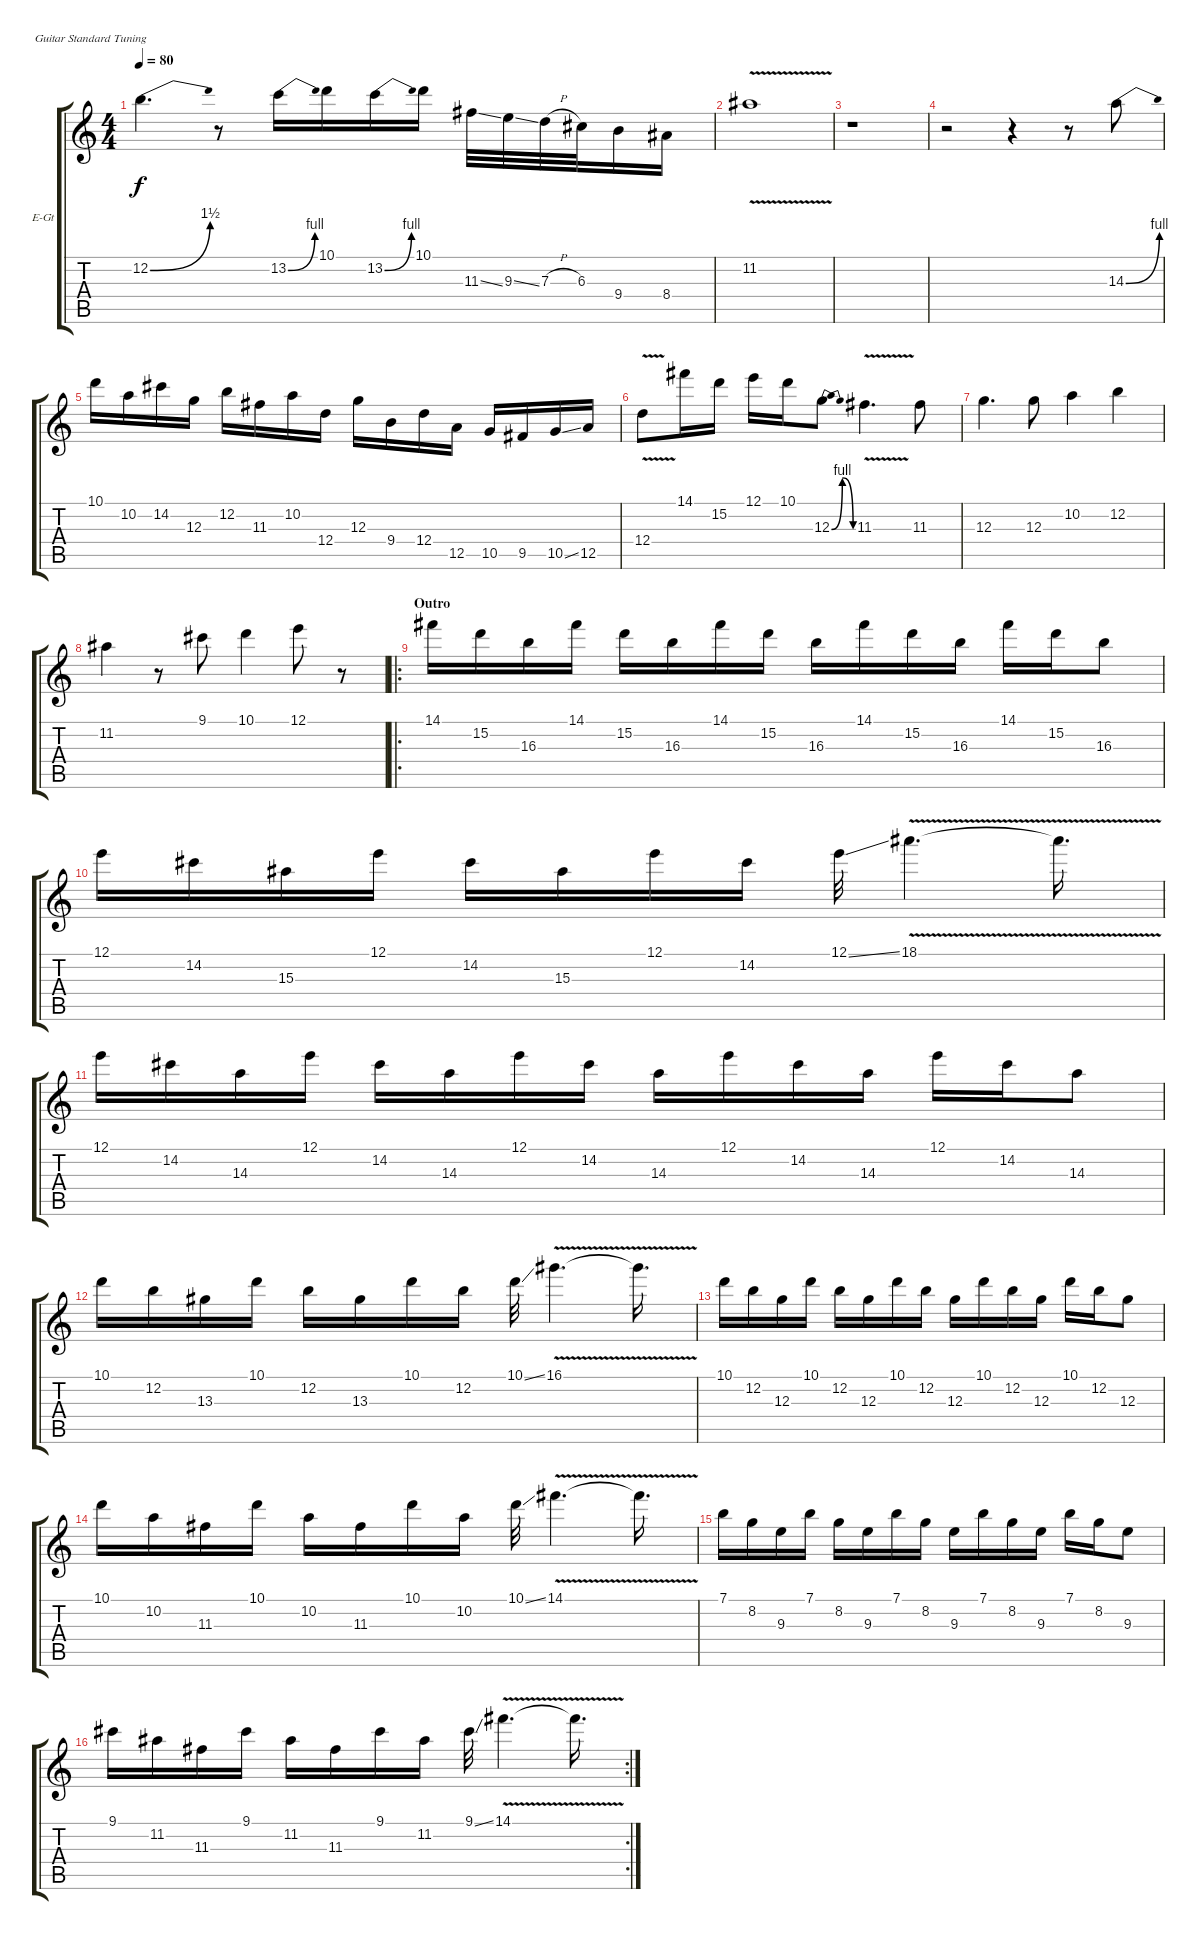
\bracketExtendMode groupsimilarinstruments
\firstSystemTrackNameOrientation horizontal
\otherSystemsTrackNameOrientation horizontal
\track ("Guitar solo 1 (4, 7)" "E-Gt") {instrument overdrivenguitar}
\staff {score tabs}
\tuning (E4 B3 G3 D3 A2 E2)
\ts (4 4)
\tempo 80
\clef g2
\ks c
12.2{be (bend 0 0 60 6)}.4{d dy f} r.8 13.2{be (bend 0 0 60 4)}.16 10.1.16 13.2{be (bend 0 0 60 4)}.16 10.1.16 11.3{ss}.32 9.3{ss}.32 7.3{h}.32 6.3.32 9.4.16 8.4.16 |
11.2{v}.1 |
r.1 |
r.2 r.4 r.8 14.3{be (bend 0 0 60 4)}.8 |
10.1.16 10.2.16 14.2.16 12.3.16 12.2.16 11.3.16 10.2.16 12.4.16 12.3.16 9.4.16 12.4.16 12.5.16 10.5.16 9.5.16 10.5{ss}.16 12.5.16 |
12.4{v}.8 14.1.16 15.2.16 12.1.16 10.1.16 12.3{be (bendrelease 0 0 30 4 30 4 60 0)}.8 11.3{v}.4{d} 11.3.8 |
12.3.4{d} 12.3.8 10.2.4 12.2.4 |
11.2.4 r.8 9.1.8 10.1.4 12.1.8 r.8 |
\ro
\section ("" "Outro")
14.1.16 15.2.16 16.3.16 14.1.16 15.2.16 16.3.16 14.1.16 15.2.16 16.3.16 14.1.16 15.2.16 16.3.16 14.1.16 15.2.16 16.3.8 |
12.1.16 14.2.16 15.3.16 12.1.16 14.2.16 15.3.16 12.1.16 14.2.16 12.1{ss}.32 18.1{v}.4{d} 18.1{v t}.16{d} |
12.1.16 14.2.16 14.3.16 12.1.16 14.2.16 14.3.16 12.1.16 14.2.16 14.3.16 12.1.16 14.2.16 14.3.16 12.1.16 14.2.16 14.3.8 |
10.1.16 12.2.16 13.3.16 10.1.16 12.2.16 13.3.16 10.1.16 12.2.16 10.1{ss}.32 16.1{v}.4{d} 16.1{v t}.16{d} |
10.1.16 12.2.16 12.3.16 10.1.16 12.2.16 12.3.16 10.1.16 12.2.16 12.3.16 10.1.16 12.2.16 12.3.16 10.1.16 12.2.16 12.3.8 |
10.1.16 10.2.16 11.3.16 10.1.16 10.2.16 11.3.16 10.1.16 10.2.16 10.1{ss}.32 14.1{v}.4{d} 14.1{v t}.16{d} |
7.1.16 8.2.16 9.3.16 7.1.16 8.2.16 9.3.16 7.1.16 8.2.16 9.3.16 7.1.16 8.2.16 9.3.16 7.1.16 8.2.16 9.3.8 |
\rc 2
9.1.16 11.2.16 11.3.16 9.1.16 11.2.16 11.3.16 9.1.16 11.2.16 9.1{ss}.32 14.1{v}.4{d} 14.1{v t}.16{d}
